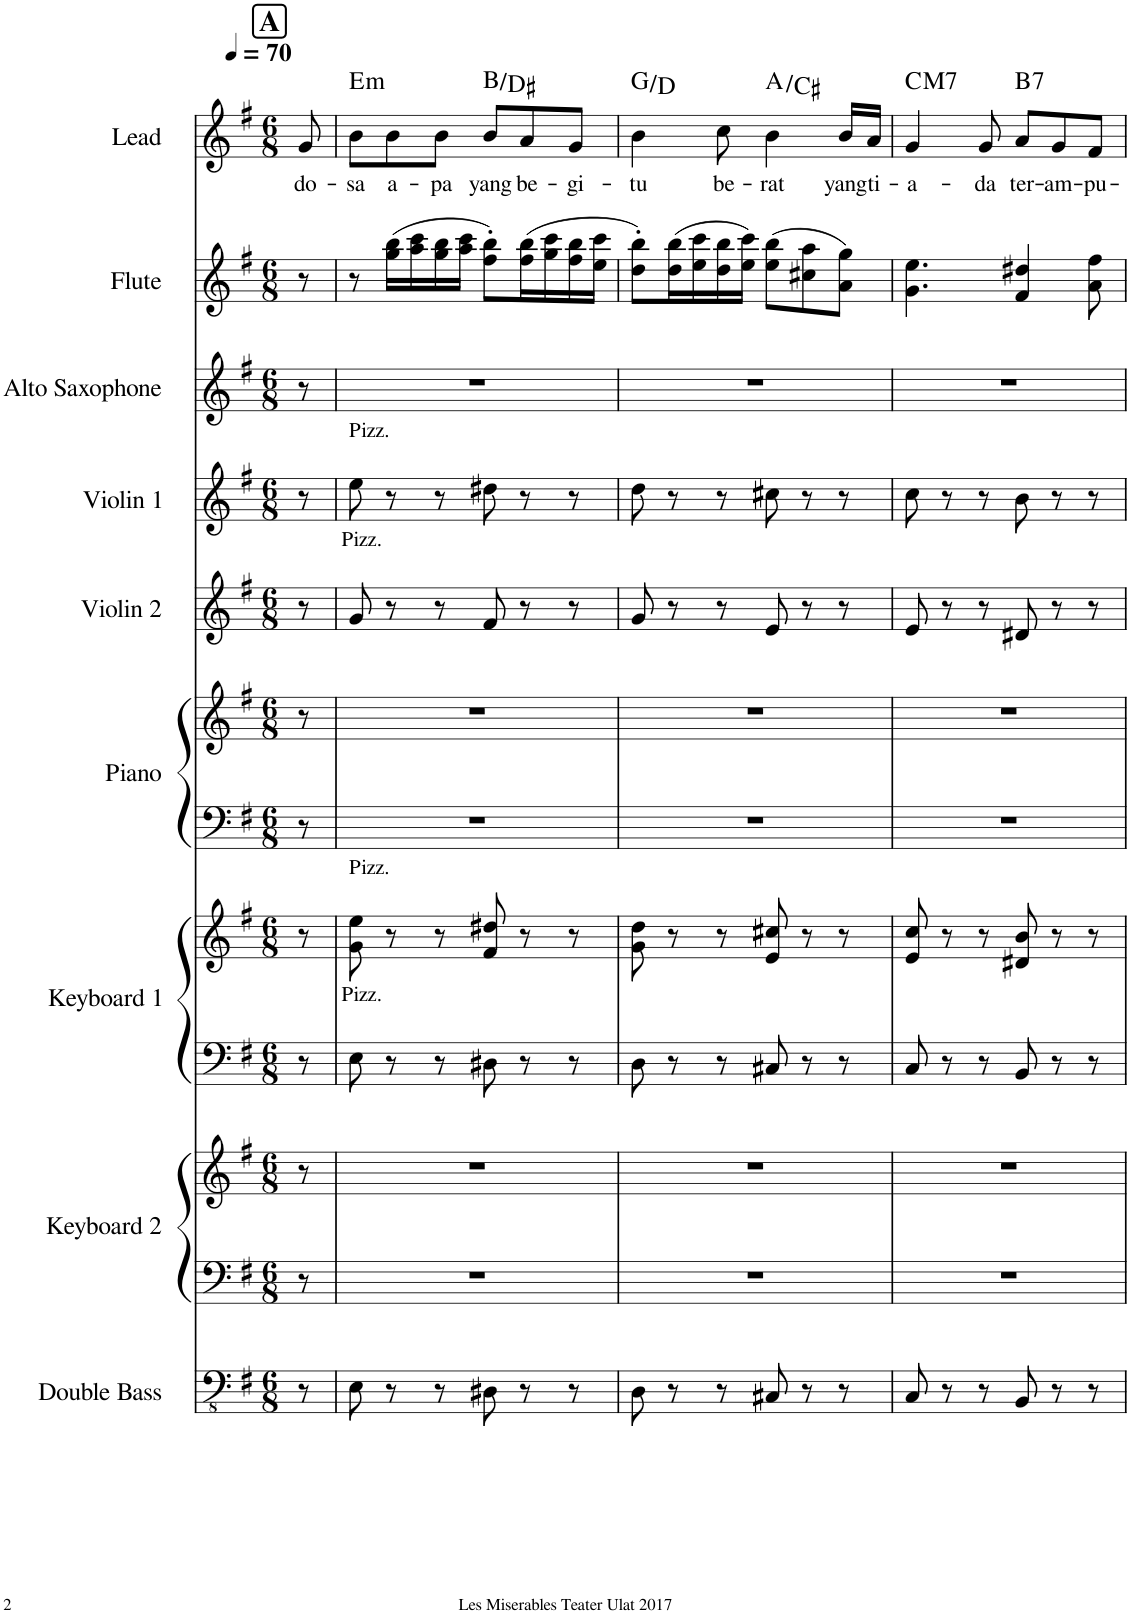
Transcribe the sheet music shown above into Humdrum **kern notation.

**kern	**kern	**kern	**kern	**kern	**kern	**kern	**kern	**kern	**kern	**kern	**kern	**text	**harte
*part9	*part8	*part8	*part7	*part7	*part6	*part6	*part5	*part4	*part3	*part2	*part1	*part1	*part1
*staff12	*staff11	*staff10	*staff9	*staff8	*staff7	*staff6	*staff5	*staff4	*staff3	*staff2	*staff1	*staff1	*
*I"Double Bass	*I"Keyboard 2	*	*I"Keyboard 1	*	*I"Piano	*	*I"Violin 2	*I"Violin 1	*I"Alto Saxophone	*I"Flute	*I"Lead	*	*
*I'Db.	*I'Key 2	*	*I'Key 1	*	*I'Pno.	*	*I'Vln 2	*I'Vln 1	*I'A. Sax.	*I'Fl.	*I'Lead	*	*
*clefFv4	*clefF4	*clefG2	*clefF4	*clefG2	*clefF4	*clefG2	*clefG2	*clefG2	*clefG2	*clefG2	*clefG2	*	*
*ITrd7c12	*	*	*	*	*	*	*	*	*ITrd5c9	*	*	*	*
*k[f#]	*k[f#]	*k[f#]	*k[f#]	*k[f#]	*k[f#]	*k[f#]	*k[f#]	*k[f#]	*k[f#]	*k[f#]	*k[f#]	*	*
*M6/8	*M6/8	*M6/8	*M6/8	*M6/8	*M6/8	*M6/8	*M6/8	*M6/8	*M6/8	*M6/8	*M6/8	*	*
*MM70	*MM70	*MM70	*MM70	*MM70	*MM70	*MM70	*MM70	*MM70	*MM70	*MM70	*MM70	*	*
=1	=1	=1	=1	=1	=1	=1	=1	=1	=1	=1	=1	=1	=1
!	!	!	!	!	!	!	!	!	!	!	!	!LO:LY:b	!
8r	8r	8r	8r	8r	8r	8r	8r	8r	8r	8r	8g/	do-	.
!!LO:REH:place=s1:a:B:cj:fs=14:t=A
=2	=2	=2	=2	=2	=2	=2	=2	=2	=2	=2	=2	=2	=2
!	!	!	!	!	!	!	!	!LO:TX:a:t=Pizz.	!	!	!	!	!
!	!	!	!	!	!	!	!LO:TX:a:t=Pizz.	!	!	!	!	!	!
!	!	!	!	!LO:TX:a:t=Pizz.	!	!	!	!	!	!	!	!	!
!	!	!	!LO:TX:a:t=Pizz.	!	!	!	!	!	!	!	!	!	!
!	!	!	!	!	!	!	!	!	!	!	!	!LO:LY:b	!LO:H:kt=m
8EE\	2.r	2.r	8E\	8g\ 8ee\	2.r	2.r	8g/	8ee\	2.r	8r	8b\L	-sa	E:min
!	!	!	!	!	!	!	!	!	!	!	!	!LO:LY:b	!
8r	.	.	8r	8r	.	.	8r	8r	.	(16gg\ 16bb\LL	8b\	a-	.
.	.	.	.	.	.	.	.	.	.	16aa\ 16ccc\	.	.	.
!	!	!	!	!	!	!	!	!	!	!	!	!LO:LY:b	!
8r	.	.	8r	8r	.	.	8r	8r	.	16gg\ 16bb\	8b\J	-pa	.
.	.	.	.	.	.	.	.	.	.	16aa\ 16ccc\JJ	.	.	.
!	!	!	!	!	!	!	!	!	!	!	!	!LO:LY:b	!
8DD#X\	.	.	8D#X\	8f#/ 8dd#X/	.	.	8f#/	8dd#X\	.	8ff#\' 8bb\'L)	8b/L	yang	B:maj/3
!	!	!	!	!	!	!	!	!	!	!	!	!LO:LY:b	!
8r	.	.	8r	8r	.	.	8r	8r	.	(16ff#\ 16bb\L	8a/	be-	.
.	.	.	.	.	.	.	.	.	.	16gg\ 16ccc\	.	.	.
!	!	!	!	!	!	!	!	!	!	!	!	!LO:LY:b	!
8r	.	.	8r	8r	.	.	8r	8r	.	16ff#\ 16bb\	8g/J	-gi-	.
.	.	.	.	.	.	.	.	.	.	16ee\ 16ccc\JJ	.	.	.
=3	=3	=3	=3	=3	=3	=3	=3	=3	=3	=3	=3	=3	=3
!	!	!	!	!	!	!	!	!	!	!	!	!LO:LY:b	!
8DD\	2.r	2.r	8D\	8g\ 8dd\	2.r	2.r	8g/	8dd\	2.r	8dd\' 8bb\'L)	4b\	-tu	G:maj/5
8r	.	.	8r	8r	.	.	8r	8r	.	(16dd\ 16bb\L	.	.	.
.	.	.	.	.	.	.	.	.	.	16ee\ 16ccc\	.	.	.
!	!	!	!	!	!	!	!	!	!	!	!	!LO:LY:b	!
8r	.	.	8r	8r	.	.	8r	8r	.	16dd\ 16bb\	8cc\	be-	.
.	.	.	.	.	.	.	.	.	.	16ee\ 16ccc\JJ)	.	.	.
!	!	!	!	!	!	!	!	!	!	!	!	!LO:LY:b	!
8CC#X/	.	.	8C#X/	8e/ 8cc#X/	.	.	8e/	8cc#X\	.	(8ee\ 8bb\L	4b\	-rat	A:maj/3
8r	.	.	8r	8r	.	.	8r	8r	.	8cc#X\ 8aa\	.	.	.
!	!	!	!	!	!	!	!	!	!	!	!	!LO:LY:b	!
8r	.	.	8r	8r	.	.	8r	8r	.	8a\ 8gg\J)	16b/LL	yang	.
!	!	!	!	!	!	!	!	!	!	!	!	!LO:LY:b	!
.	.	.	.	.	.	.	.	.	.	.	16a/JJ	ti-	.
=4	=4	=4	=4	=4	=4	=4	=4	=4	=4	=4	=4	=4	=4
!	!	!	!	!	!	!	!	!	!	!	!	!LO:LY:b	!LO:H:kt=M7
8CC/	2.r	2.r	8C/	8e/ 8cc/	2.r	2.r	8e/	8cc\	2.r	4.g\ 4.ee\	4g/	-a-	C:maj7
8r	.	.	8r	8r	.	.	8r	8r	.	.	.	.	.
!	!	!	!	!	!	!	!	!	!	!	!	!LO:LY:b	!
8r	.	.	8r	8r	.	.	8r	8r	.	.	8g/	-da	.
!	!	!	!	!	!	!	!	!	!	!	!	!LO:LY:b	!LO:H:kt=7
8BBB/	.	.	8BB/	8d#X/ 8b/	.	.	8d#X/	8b\	.	4f#/ 4dd#X/	8a/L	ter-	B:7
!	!	!	!	!	!	!	!	!	!	!	!	!LO:LY:b	!
8r	.	.	8r	8r	.	.	8r	8r	.	.	8g/	-am-	.
!	!	!	!	!	!	!	!	!	!	!	!	!LO:LY:b	!
8r	.	.	8r	8r	.	.	8r	8r	.	8a\ 8ff#\	8f#/J	-pu-	.
=	=	=	=	=	=	=	=	=	=	=	=	=	=
*-	*-	*-	*-	*-	*-	*-	*-	*-	*-	*-	*-	*-	*-
